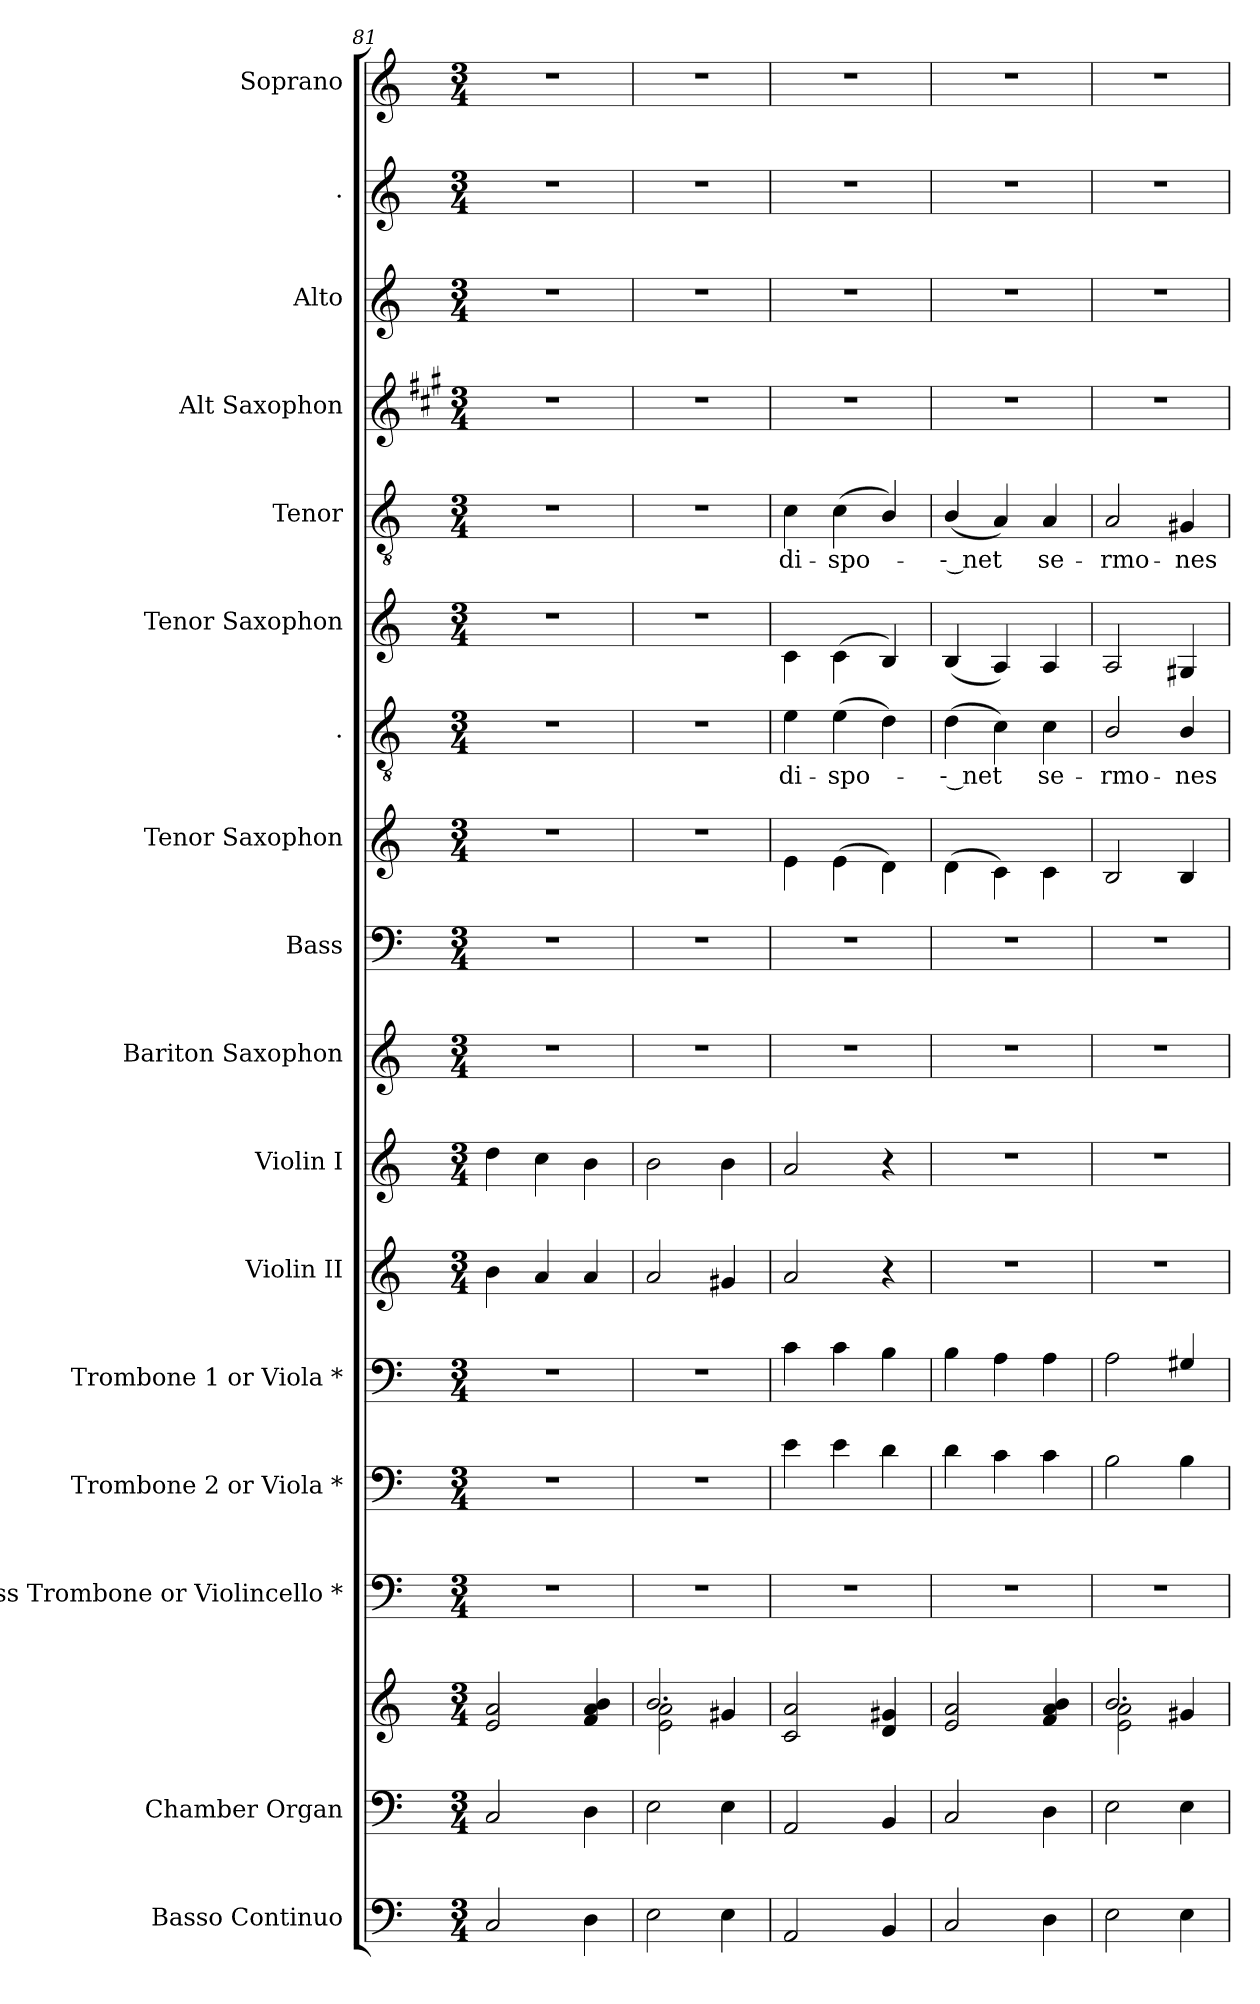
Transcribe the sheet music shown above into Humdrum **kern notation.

**kern	**kern	**kern	**kern	**kern	**kern	**kern	**kern	**kern	**kern	**kern	**kern	**text	**kern	**kern	**text	**kern	**kern	**kern	**kern
*part17	*part16	*part16	*part15	*part14	*part13	*part12	*part11	*part10	*part9	*part8	*part7	*part7	*part6	*part5	*part5	*part4	*part3	*part2	*part1
*staff18	*staff17	*staff16	*staff15	*staff14	*staff13	*staff12	*staff11	*staff10	*staff9	*staff8	*staff7	*staff7	*staff6	*staff5	*staff5	*staff4	*staff3	*staff2	*staff1
*I"Basso  Continuo	*I"Chamber  Organ	*	*I"Bass Trombone or Violincello *	*I"Trombone 2 or Viola *	*I"Trombone 1 or Viola *	*I"Violin II	*I"Violin I	*I"Bariton Saxophon	*I"Bass	*I"Tenor Saxophon	*I".	*	*I"Tenor Saxophon	*I"Tenor	*	*I"Alt Saxophon	*I"Alto	*I".	*I"Soprano
*I'B Cont	*I'Org.	*	*I'B. Tbn.	*I'Tbn 2	*I'Tbn 1	*I'Vln. II	*I'Vln. I	*I'Bar. Sax.	*I'B.	*I'T. Sax.	*	*	*I'T. Sax.	*I'T,	*	*I'A. Sax.	*I'A.	*	*I'S.
*clefF4	*clefF4	*clefG2	*clefF4	*clefF4	*clefF4	*clefG2	*clefG2	*clefG2	*clefF4	*clefG2	*clefGv2	*	*clefG2	*clefGv2	*	*clefG2	*clefG2	*clefG2	*clefG2
*ITrd7c12	*	*	*	*	*	*	*	*ITrd12c21	*	*ITrd8c14	*ITrd7c12	*	*ITrd8c14	*ITrd7c12	*	*ITrd5c9	*	*	*
*k[]	*k[]	*k[]	*k[]	*k[]	*k[]	*k[]	*k[]	*k[]	*k[]	*k[]	*k[]	*	*k[]	*k[]	*	*k[]	*k[]	*k[]	*k[]
*M3/4	*M3/4	*M3/4	*M3/4	*M3/4	*M3/4	*M3/4	*M3/4	*M3/4	*M3/4	*M3/4	*M3/4	*	*M3/4	*M3/4	*	*M3/4	*M3/4	*M3/4	*M3/4
=81	=81	=81	=81	=81	=81	=81	=81	=81	=81	=81	=81	=81	=81	=81	=81	=81	=81	=81	=81
2CC/	2C/	2e/ 2a/	2.r	2.r	2.r	4b\	4dd\	2.r	2.r	2.r	2.r	.	2.r	2.r	.	2.r	2.r	2.r	2.r
.	.	.	.	.	.	4a/	4cc\	.	.	.	.	.	.	.	.	.	.	.	.
4DD\	4D\	4f/ 4a/ 4b/	.	.	.	4a/	4b\	.	.	.	.	.	.	.	.	.	.	.	.
=82	=82	=82	=82	=82	=82	=82	=82	=82	=82	=82	=82	=82	=82	=82	=82	=82	=82	=82	=82
*	*	*^	*	*	*	*	*	*	*	*	*	*	*	*	*	*	*	*	*
2EE\	2E\	2.b/	2e\ 2a\	2.r	2.r	2.r	2a/	2b\	2.r	2.r	2.r	2.r	.	2.r	2.r	.	2.r	2.r	2.r	2.r
4EE\	4E\	.	4g#X/	.	.	.	4g#X/	4b\	.	.	.	.	.	.	.	.	.	.	.	.
=83	=83	=83	=83	=83	=83	=83	=83	=83	=83	=83	=83	=83	=83	=83	=83	=83	=83	=83	=83	=83
!	!	!	!	!	!	!	!	!	!	!	!	!	!LO:LY:b	!	!	!LO:LY:b	!	!	!	!
*	*	*v	*v	*	*	*	*	*	*	*	*	*	*	*	*	*	*	*	*	*
2AAA/	2AA/	2c/ 2a/	2.r	4e\	4c\	2a/	2a/	2.r	2.r	4E\	4E\	di-	4C\	4C\	di-	2.r	2.r	2.r	2.r
!	!	!	!	!	!	!	!	!	!	!	!	!LO:LY:b	!	!	!LO:LY:b	!	!	!	!
.	.	.	.	4e\	4c\	.	.	.	.	(4E\	(4E\	-spo-	(4C\	(4C\	-spo-	.	.	.	.
4BBB/	4BB/	4d/ 4g#X/	.	4d\	4B\	4r	4r	.	.	4D\)	4D\)	.	4BB/)	4BB/)	.	.	.	.	.
!!LO:PB:g=z
=84	=84	=84	=84	=84	=84	=84	=84	=84	=84	=84	=84	=84	=84	=84	=84	=84	=84	=84	=84
!	!	!	!	!	!	!	!	!	!	!	!	!LO:LY:b	!	!	!LO:LY:b	!	!	!	!
2CC/	2C/	2e/ 2a/	2.r	4d\	4B\	2.r	2.r	2.r	2.r	(4D\	(4D\	-- net	(4BB/	(4BB/	-- net	2.r	2.r	2.r	2.r
.	.	.	.	4c\	4A\	.	.	.	.	4C\)	4C\)	.	4AA/)	4AA/)	.	.	.	.	.
!	!	!	!	!	!	!	!	!	!	!	!	!LO:LY:b	!	!	!LO:LY:b	!	!	!	!
4DD\	4D\	4f/ 4a/ 4b/	.	4c\	4A\	.	.	.	.	4C\	4C\	se-	4AA/	4AA/	se-	.	.	.	.
=85	=85	=85	=85	=85	=85	=85	=85	=85	=85	=85	=85	=85	=85	=85	=85	=85	=85	=85	=85
*	*	*^	*	*	*	*	*	*	*	*	*	*	*	*	*	*	*	*	*
!	!	!	!	!	!	!	!	!	!	!	!	!	!LO:LY:b	!	!	!LO:LY:b	!	!	!	!
2EE\	2E\	2.b/	2e\ 2a\	2.r	2B\	2A\	2.r	2.r	2.r	2.r	2BB/	2BB/	-rmo-	2AA/	2AA/	-rmo-	2.r	2.r	2.r	2.r
!	!	!	!	!	!	!	!	!	!	!	!	!	!LO:LY:b	!	!	!LO:LY:b	!	!	!	!
4EE\	4E\	.	4g#X/	.	4B\	4G#X/	.	.	.	.	4BB/	4BB/	-nes	4GG#X/	4GG#X/	-nes	.	.	.	.
*	*	*v	*v	*	*	*	*	*	*	*	*	*	*	*	*	*	*	*	*	*
=	=	=	=	=	=	=	=	=	=	=	=	=	=	=	=	=	=	=	=
*-	*-	*-	*-	*-	*-	*-	*-	*-	*-	*-	*-	*-	*-	*-	*-	*-	*-	*-	*-
